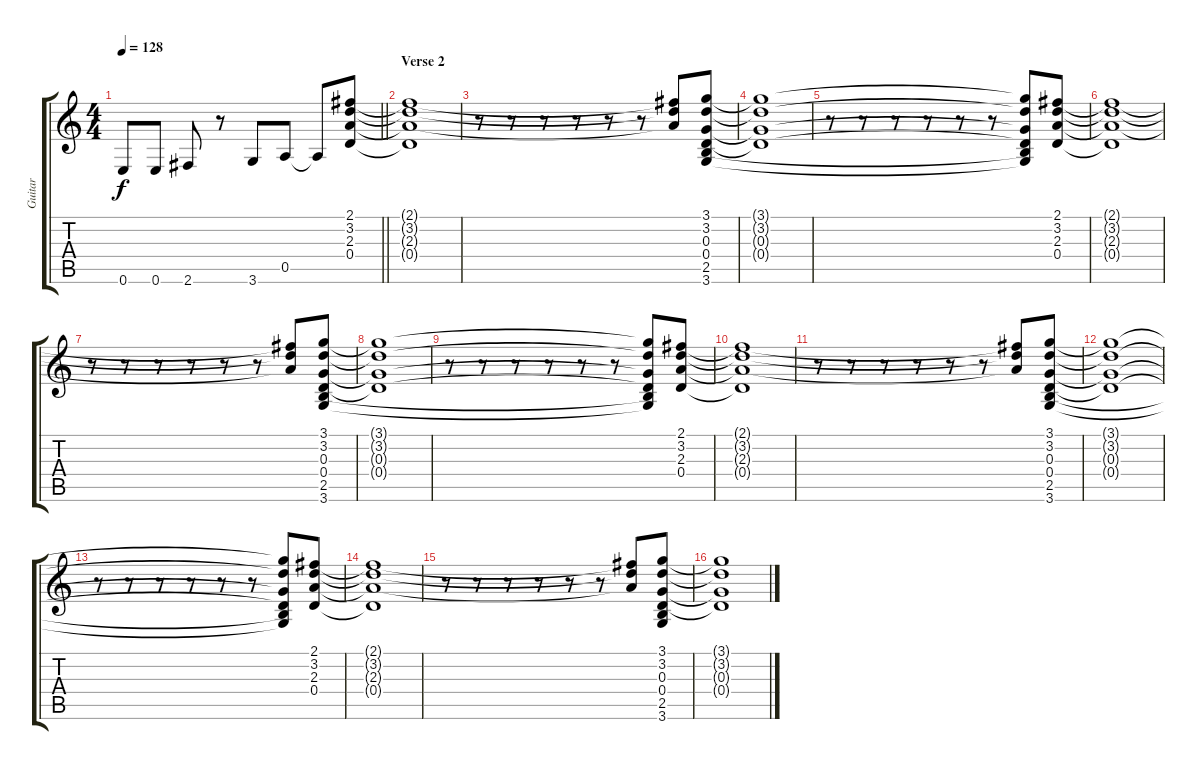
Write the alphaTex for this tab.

\track ("Guitar" "Guitar") {instrument acousticguitarsteel}
\staff {score tabs}
\tuning (E4 B3 G3 D3 A2 E2) {hide}
\ts (4 4)
\tempo 128
\clef g2
\barLineRight lightlight
\ks c
0.6{t}.8{dy f} 0.6.8 2.6.8 r.8 3.6.8 0.5.8 0.5{t}.8 (2.1 3.2 2.3 0.4).8 |
\section ("" "Verse 2")
(2.1{t} 3.2{t} 2.3{t} 0.4{t}).1 |
r.8 r.8 r.8 r.8 r.8 r.8 (2.1{t} 3.2{t} 2.3{t}).8 (3.1 3.2 0.3 0.4 2.5 3.6).8 |
(3.1{t} 3.2{t} 0.3{t} 0.4{t}).1 |
r.8 r.8 r.8 r.8 r.8 r.8 (3.1{t} 3.2{t} 0.3{t} 0.4{t} 2.5{t} 3.6{t}).8 (2.1 3.2 2.3 0.4).8 |
(2.1{t} 3.2{t} 2.3{t} 0.4{t}).1 |
r.8 r.8 r.8 r.8 r.8 r.8 (2.1{t} 3.2{t} 2.3{t}).8 (3.1 3.2 0.3 0.4 2.5 3.6).8 |
(3.1{t} 3.2{t} 0.3{t} 0.4{t}).1 |
r.8 r.8 r.8 r.8 r.8 r.8 (3.1{t} 3.2{t} 0.3{t} 0.4{t} 2.5{t} 3.6{t}).8 (2.1 3.2 2.3 0.4).8 |
(2.1{t} 3.2{t} 2.3{t} 0.4{t}).1 |
r.8 r.8 r.8 r.8 r.8 r.8 (2.1{t} 3.2{t} 2.3{t}).8 (3.1 3.2 0.3 0.4 2.5 3.6).8 |
(3.1{t} 3.2{t} 0.3{t} 0.4{t}).1 |
r.8 r.8 r.8 r.8 r.8 r.8 (3.1{t} 3.2{t} 0.3{t} 0.4{t} 2.5{t} 3.6{t}).8 (2.1 3.2 2.3 0.4).8 |
(2.1{t} 3.2{t} 2.3{t} 0.4{t}).1 |
r.8 r.8 r.8 r.8 r.8 r.8 (2.1{t} 3.2{t} 2.3{t}).8 (3.1 3.2 0.3 0.4 2.5 3.6).8 |
(3.1{t} 3.2{t} 0.3{t} 0.4{t}).1
